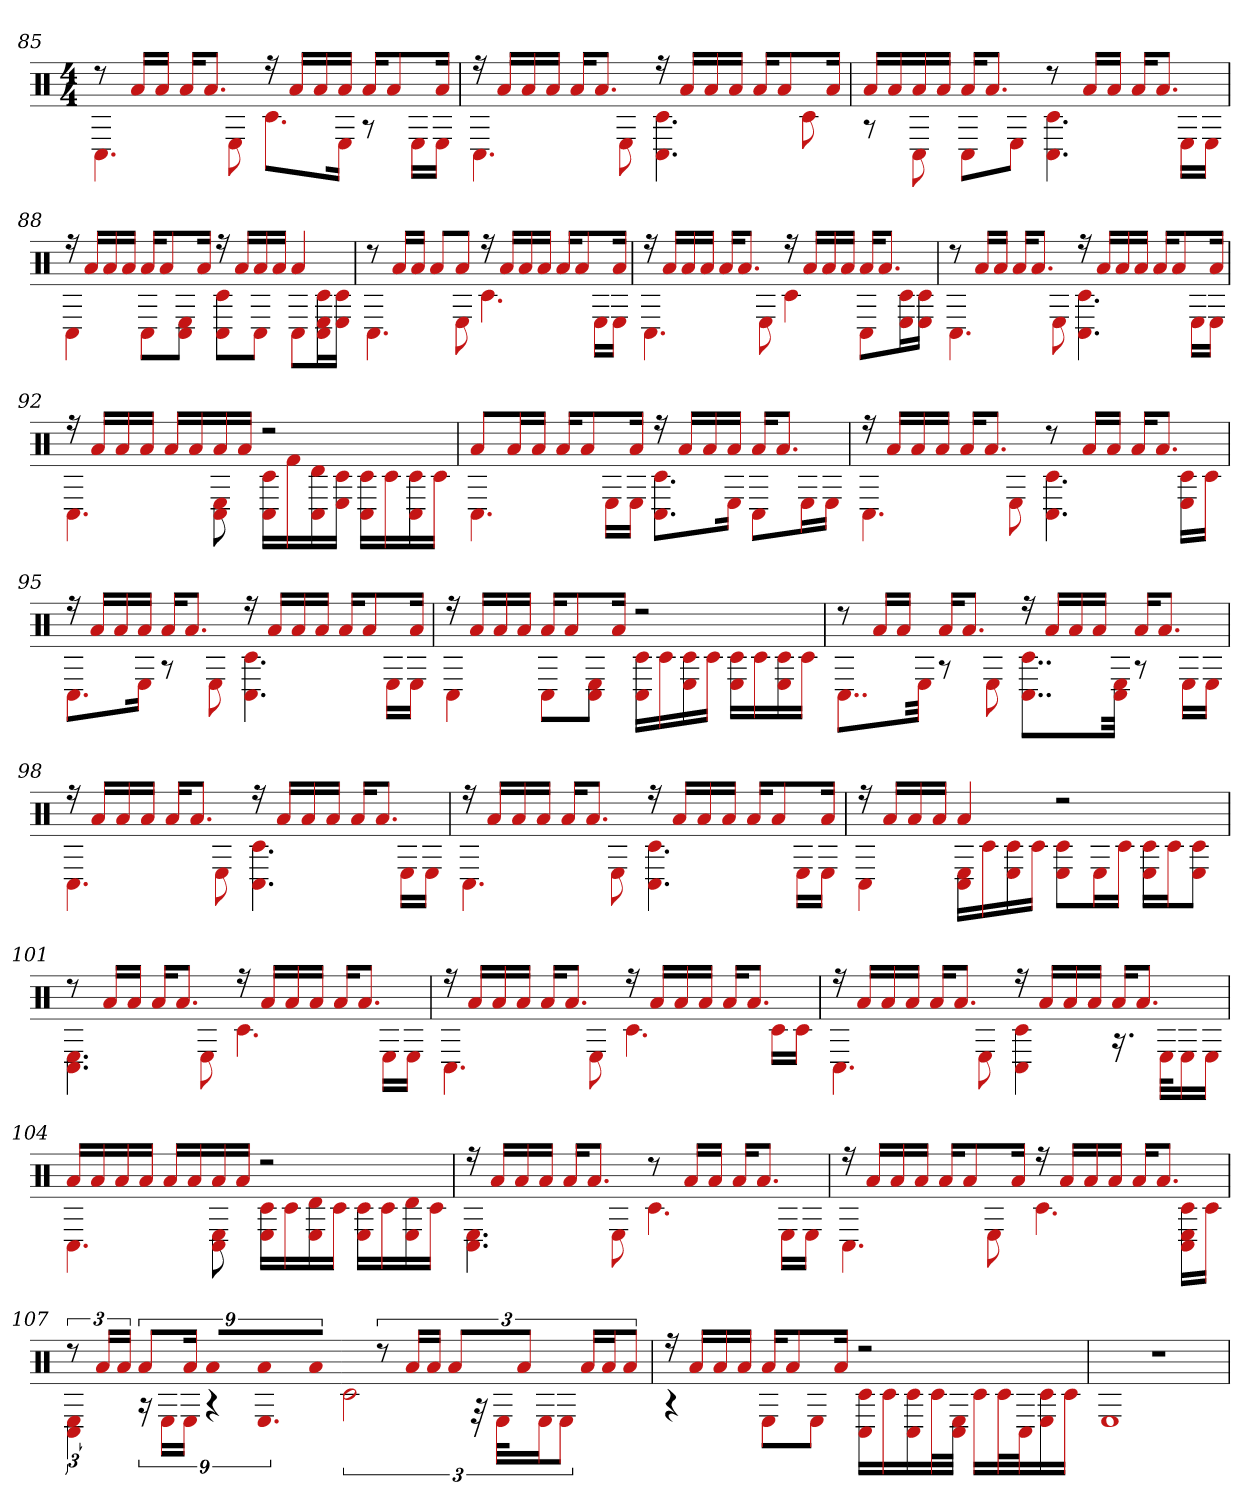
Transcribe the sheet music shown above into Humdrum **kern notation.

**kern
*part1
*staff1
*clefX
*k[]
*M4/4
=85
*^
8r	4.C#
16aLL	.
16aJJ	.
16aKL	.
8.aJ	.
.	8E
16r	8.c#L
16aLL	.
16a	.
16aJJ	16EJk
16aKL	8r
8a	.
.	16ELL
16aJk	16EJJ
=86	=86
16r	4.C#
16aLL	.
16a	.
16aJJ	.
16aKL	.
8.aJ	.
.	8E
16r	4.C# 4.c#
16aLL	.
16a	.
16aJJ	.
16aKL	.
8a	.
.	8c#
16aJk	.
=87	=87
16aLL	8r
16a	.
16a	8C#
16aJJ	.
16aKL	8C#L
8.aJ	.
.	8EJ
8r	4.C# 4.c#
16aLL	.
16aJJ	.
16aKL	.
8.aJ	.
.	16ELL
.	16EJJ
=88	=88
16r	4C#
16aLL	.
16a	.
16aJJ	.
16aKL	8C#L
8a	.
.	8C# 8EJ
16aJk	.
16r	8C# 8c#L
16aLL	.
16a	8C#J
16aJJ	.
4a	8C#L
.	16C# 16c# 16EL
.	16c# 16EJJ
=89	=89
8r	4.C#
16aLL	.
16aJJ	.
8aL	.
8aJ	8E
16r	4.c#
16aLL	.
16a	.
16aJJ	.
16aKL	.
8a	.
.	16ELL
16aJk	16EJJ
=90	=90
16r	4.C#
16aLL	.
16a	.
16aJJ	.
16aKL	.
8.aJ	.
.	8E
16r	4c#
16aLL	.
16a	.
16aJJ	.
16aKL	8C#L
8.aJ	.
.	16c# 16EL
.	16c# 16EJJ
=91	=91
8r	4.C#
16aLL	.
16aJJ	.
16aKL	.
8.aJ	.
.	8E
16r	4.C# 4.c#
16aLL	.
16a	.
16aJJ	.
16aKL	.
8a	.
.	16ELL
16aJk	16EJJ
=92	=92
16r	4.C#
16aLL	.
16a	.
16aJJ	.
16aLL	.
16a	.
16a	8C# 8E
16aJJ	.
2r	16C# 16c#LL
.	16f#
.	16C# 16d
.	16c# 16EJJ
.	16C# 16c#LL
.	16c#
.	16C# 16c#
.	16c#JJ
=93	=93
8aL	4.C#
16aL	.
16aJJ	.
16aKL	.
8a	.
.	16ELL
16aJk	16EJJ
16r	8.c# 8.C#L
16aLL	.
16a	.
16aJJ	16EJk
16aKL	8C#L
8.aJ	.
.	16EL
.	16EJJ
=94	=94
16r	4.C#
16aLL	.
16a	.
16aJJ	.
16aKL	.
8.aJ	.
.	8E
8r	4.C# 4.c#
16aLL	.
16aJJ	.
16aKL	.
8.aJ	.
.	16E 16c#LL
.	16c#JJ
=95	=95
16r	8.C#L
16aLL	.
16a	.
16aJJ	16EJk
16aKL	8r
8.aJ	.
.	8E
16r	4.C# 4.c#
16aLL	.
16a	.
16aJJ	.
16aKL	.
8a	.
.	16ELL
16aJk	16EJJ
=96	=96
16r	4C#
16aLL	.
16a	.
16aJJ	.
16aKL	8C#L
8a	.
.	8C# 8EJ
16aJk	.
2r	16C# 16c#LL
.	16c#
.	16E 16c#
.	16c#JJ
.	16E 16c#LL
.	16c#
.	16E 16c#
.	16c#JJ
=97	=97
8r	8..C#L
16aLL	.
16aJJ	.
.	32EJkk
16aKL	8r
8.aJ	.
.	8E
16r	8..C# 8..c#L
16aLL	.
16a	.
16aJJ	.
.	32E 32C#Jkk
16aKL	8r
8.aJ	.
.	16ELL
.	16EJJ
=98	=98
16r	4.C#
16aLL	.
16a	.
16aJJ	.
16aKL	.
8.aJ	.
.	8E
16r	4.C# 4.c#
16aLL	.
16a	.
16aJJ	.
16aKL	.
8.aJ	.
.	16ELL
.	16EJJ
=99	=99
16r	4.C#
16aLL	.
16a	.
16aJJ	.
16aKL	.
8.aJ	.
.	8E
16r	4.C# 4.c#
16aLL	.
16a	.
16aJJ	.
16aKL	.
8a	.
.	16ELL
16aJk	16EJJ
=100	=100
16r	4C#
16aLL	.
16a	.
16aJJ	.
4a	16C# 16ELL
.	16c#
.	16E 16c#
.	16c#JJ
2r	8E 8c#L
.	16EL
.	16c#JJ
.	16E 16c#LL
.	16c#J
.	8E 8c#J
=101	=101
8r	4.E 4.C#
16aLL	.
16aJJ	.
16aKL	.
8.aJ	.
.	8E
16r	4.c#
16aLL	.
16a	.
16aJJ	.
16aKL	.
8.aJ	.
.	16ELL
.	16EJJ
=102	=102
16r	4.C#
16aLL	.
16a	.
16aJJ	.
16aKL	.
8.aJ	.
.	8E
16r	4.c#
16aLL	.
16a	.
16aJJ	.
16aKL	.
8.aJ	.
.	16c#LL
.	16c#JJ
=103	=103
16r	4.C#
16aLL	.
16a	.
16aJJ	.
16aKL	.
8.aJ	.
.	8E
16r	4C# 4c#
16aLL	.
16a	.
16aJJ	.
16aKL	16.r
8.aJ	.
.	32EKLL
.	16E
.	16EJJ
=104	=104
16aLL	4.C#
16a	.
16a	.
16aJJ	.
16aLL	.
16a	.
16a	8C# 8E
16aJJ	.
2r	16E 16c#LL
.	16c#
.	16E 16d
.	16c#JJ
.	16E 16c#LL
.	16c#
.	16E 16d
.	16c#JJ
=105	=105
16r	4.C# 4.E
16aLL	.
16a	.
16aJJ	.
16aKL	.
8.aJ	.
.	8E
8r	4.c#
16aLL	.
16aJJ	.
16aKL	.
8.aJ	.
.	16ELL
.	16EJJ
=106	=106
16r	4.C#
16aLL	.
16a	.
16aJJ	.
16aKL	.
8a	.
.	8E
16aJk	.
16r	4.c#
16aLL	.
16a	.
16aJJ	.
16aKL	.
8.aJ	.
.	16C# 16c# 16ELL
.	16c#JJ
=107	=107
12r	6C# 6E
24aLL	.
24aJJ	.
9aL	18r
.	18ELL
18aJk	18EJJ
24aKL	24r
12a	12.E
24aJk	.
12r	3c#
24aLL	.
24aJJ	.
12aL	.
12aJ	.
24aLL	48r
.	48EKLL
24aJ	24EJ
12aJ	12EJ
=108	=108
16r	4r
16aLL	.
16a	.
16aJJ	.
16aKL	8EL
8a	.
.	8EJ
16aJk	.
2r	16C# 16c#LL
.	16c#
.	16C# 16c#
.	32c#L
.	32E 32C#JJJ
.	16c#LL
.	32c#L
.	32C#J
.	16E 16c#
.	16c#JJ
=109	=109
1r	1E
*v	*v
=
*-
